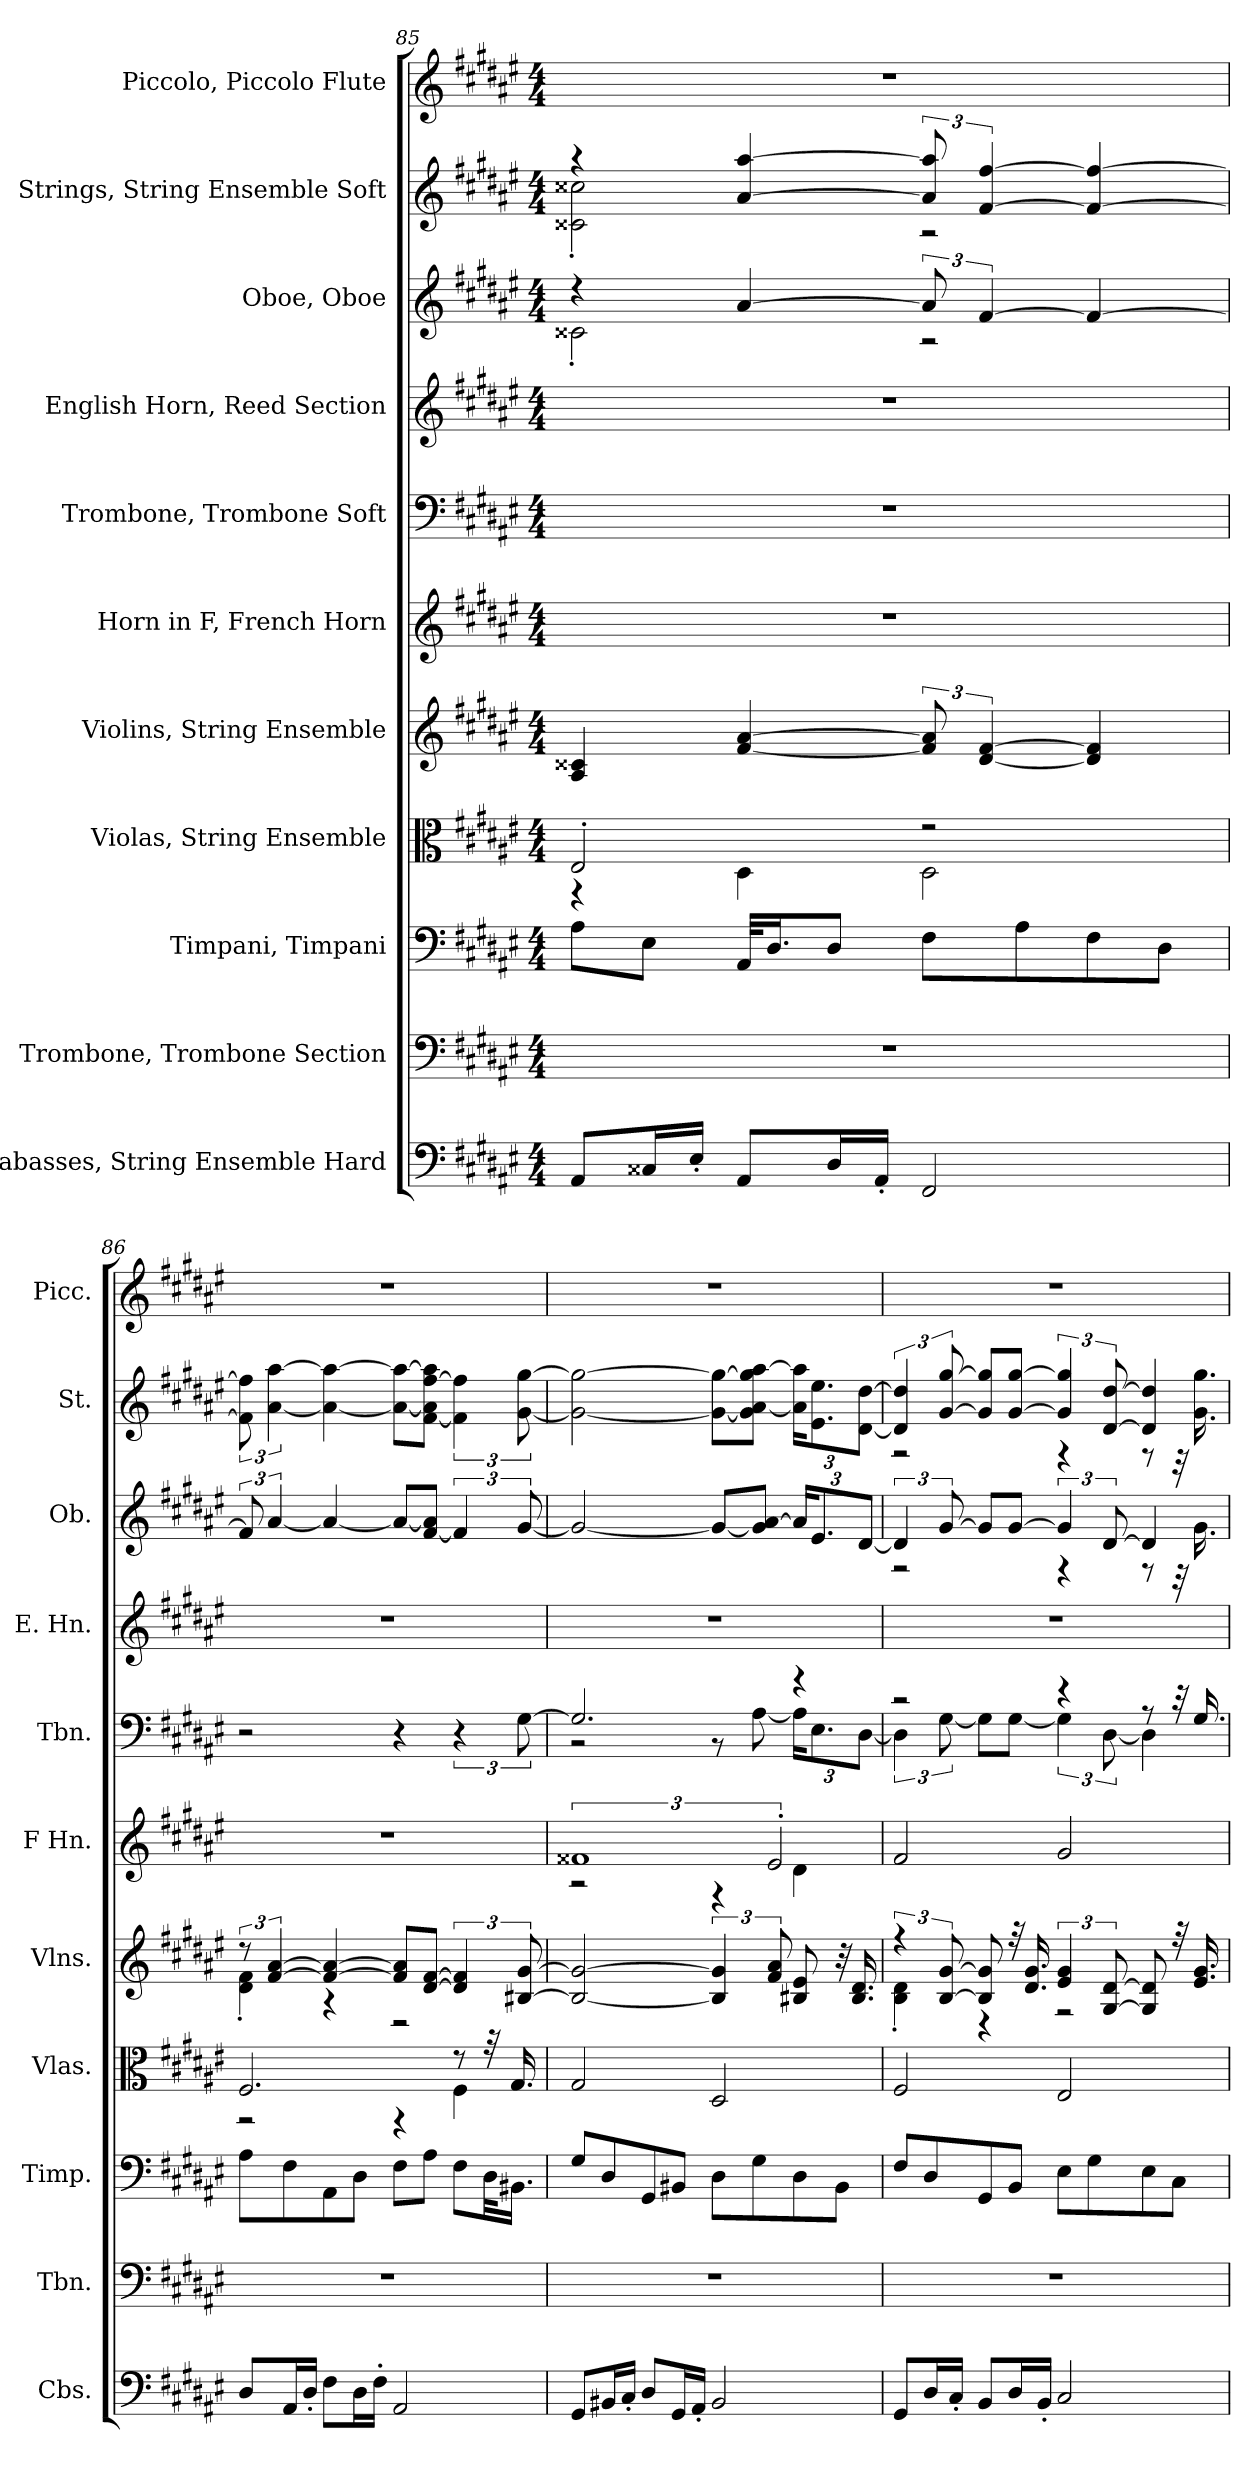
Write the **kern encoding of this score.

**kern	**kern	**kern	**kern	**kern	**kern	**kern	**kern	**kern	**kern	**kern
*part11	*part10	*part9	*part8	*part7	*part6	*part5	*part4	*part3	*part2	*part1
*staff11	*staff10	*staff9	*staff8	*staff7	*staff6	*staff5	*staff4	*staff3	*staff2	*staff1
*I"Contrabasses, String Ensemble Hard	*I"Trombone, Trombone Section	*I"Timpani, Timpani	*I"Violas, String Ensemble	*I"Violins, String Ensemble	*I"Horn in F, French Horn	*I"Trombone, Trombone Soft	*I"English Horn, Reed Section	*I"Oboe, Oboe	*I"Strings, String Ensemble Soft	*I"Piccolo, Piccolo Flute
*I'Cbs.	*I'Tbn.	*I'Timp.	*I'Vlas.	*I'Vlns.	*I'F Hn.	*I'Tbn.	*I'E. Hn.	*I'Ob.	*I'St.	*I'Picc.
*clefF4	*clefF4	*clefF4	*clefC3	*clefG2	*clefG2	*clefF4	*clefG2	*clefG2	*clefG2	*clefG2
*ITrd7c12	*	*	*	*	*ITrd4c7	*	*ITrd4c7	*	*	*ITrd-7c-12
*k[f#c#g#d#a#e#]	*k[f#c#g#d#a#e#]	*k[f#c#g#d#a#e#]	*k[f#c#g#d#a#e#]	*k[f#c#g#d#a#e#]	*k[f#c#g#d#a#]	*k[f#c#g#d#a#e#]	*k[f#c#g#d#a#]	*k[f#c#g#d#a#e#]	*k[f#c#g#d#a#e#]	*k[f#c#g#d#a#e#]
*M4/4	*M4/4	*M4/4	*M4/4	*M4/4	*M4/4	*M4/4	*M4/4	*M4/4	*M4/4	*M4/4
=85	=85	=85	=85	=85	=85	=85	=85	=85	=85	=85
*	*	*	*^	*	*	*	*	*^	*^	*
8AAA#/L	1r	8A#\L	2E#'/	4r	4A#/ 4c##X/	1r	1r	1r	4r	2c##X'\	4r	2c##X\' 2cc##X\'	1r
16CC##X/L	.	8E#\J	.	.	.	.	.	.	.	.	.	.	.
16EE#'/JJ	.	.	.	.	.	.	.	.	.	.	.	.	.
8AAA#/L	.	32AA#/KLL	.	4D#\	[4f#/ [4a#/	.	.	.	[4a#/	.	[4a#/ [4aa#/	.	.
.	.	16.D#/J	.	.	.	.	.	.	.	.	.	.	.
16DD#/L	.	8D#/J	.	.	.	.	.	.	.	.	.	.	.
16AAA#'/JJ	.	.	.	.	.	.	.	.	.	.	.	.	.
2FFF#/	.	8F#\L	2r	2D#\	12f#/] 12a#/]	.	.	.	12a#/]	2r	12a#/] 12aa#/]	2r	.
.	.	.	.	.	[6d#/ [6f#/	.	.	.	[6f#/	.	[6f#/ [6ff#/	.	.
.	.	8A#\	.	.	.	.	.	.	.	.	.	.	.
.	.	8F#\	.	.	4d#/] 4f#/]	.	.	.	4f#/_	.	4f#/_ 4ff#/_	.	.
.	.	8D#\J	.	.	.	.	.	.	.	.	.	.	.
*	*	*	*	*	*	*	*	*	*v	*v	*	*	*
*	*	*	*	*	*	*	*	*	*	*v	*v	*
!!LO:PB:g=z
=86	=86	=86	=86	=86	=86	=86	=86	=86	=86	=86	=86
*	*	*	*	*	*^	*	*	*	*	*	*
8DD#/L	1r	8A#\L	2.F#/	2r	12r	4d#\' 4f#\'	1r	2r	1r	12f#/]	12f#\] 12ff#\]	1r
.	.	.	.	.	[6f#/ [6a#/	.	.	.	.	[6a#/	[6a#\ [6aa#\	.
16AAA#/L	.	8F#\	.	.	.	.	.	.	.	.	.	.
16DD#'/JJ	.	.	.	.	.	.	.	.	.	.	.	.
8FF#\L	.	8AA#\	.	.	4f#/_ 4a#/_	4r	.	.	.	4a#/_	4a#\_ 4aa#\_	.
16DD#\L	.	8D#\J	.	.	.	.	.	.	.	.	.	.
16FF#'\JJ	.	.	.	.	.	.	.	.	.	.	.	.
2AAA#/	.	8F#\L	.	4r	8f#/] 8a#/]L	2r	.	4r	.	8a#/L_	8a#\_ 8aa#\_L	.
.	.	8A#\J	.	.	[8d#/ [8f#/J	.	.	.	.	[8f#/ 8a#/]J	[8f#\ 8a#\] [8ff#\ 8aa#\]J	.
.	.	8F#\L	8r	4F#\	6d#/] 6f#/]	.	.	6r	.	6f#/]	6f#\] 6ff#\]	.
.	.	32D#\KL	32r	.	.	.	.	.	.	.	.	.
.	.	16.BB#X\JJ	16.G#/	.	.	.	.	.	.	.	.	.
.	.	.	.	.	[12B#X/ [12g#/	.	.	[12G#\	.	[12g#/	[12g#\ [12gg#\	.
*	*	*	*v	*v	*	*	*	*	*	*	*	*
*	*	*	*	*v	*v	*	*	*	*	*	*
=87	=87	=87	=87	=87	=87	=87	=87	=87	=87	=87
*	*	*	*	*	*^	*^	*	*	*	*
8GGG#/L	1r	8G#/L	2G#/	2B#/_ 2g#/_	3%2B#X	2r	2.G#/]	2r	1r	2g#/_	2g#\_ 2gg#\_	1r
16BBB#X/L	.	8D#/	.	.	.	.	.	.	.	.	.	.
16CC#'/JJ	.	.	.	.	.	.	.	.	.	.	.	.
8DD#/L	.	8GG#/	.	.	.	.	.	.	.	.	.	.
16GGG#/L	.	8BB#X/J	.	.	.	.	.	.	.	.	.	.
16AAA#'/JJ	.	.	.	.	.	.	.	.	.	.	.	.
2BBB#/	.	8D#\L	2D#/	6B#/] 6g#/]	.	4r	.	8r	.	8g#/L_	8g#\_ 8gg#\_L	.
.	.	8G#\	.	.	.	.	.	[8A#\	.	8g#/] [8a#/J	8g#\] [8a#\ 8gg#\] [8aa#\J	.
.	.	.	.	12f#/ 12a#/	3A#'/	.	.	.	.	.	.	.
*	*	*	*	*	*	*	*	*Xbrackettup	*	*Xbrackettup	*Xbrackettup	*
.	.	8D#\	.	8B#X/ 8e#/	.	4G#\	4r	24A#\KL]	.	24a#/KL]	24a#\] 24aa#\]KL	.
.	.	.	.	.	.	.	.	12.E#\	.	12.e#/	12.e#\ 12.ee#\	.
.	.	8BB#\J	.	32r	.	.	.	.	.	.	.	.
.	.	.	.	16.B#/ 16.d#/	.	.	.	.	.	.	.	.
.	.	.	.	.	.	.	.	[12D#\J	.	[12d#/J	[12d#\ [12dd#\J	.
*	*	*	*	*	*v	*v	*	*	*	*	*	*
!!LO:PB:g=z
=88	=88	=88	=88	=88	=88	=88	=88	=88	=88	=88	=88
*	*	*	*	*^	*	*	*	*	*	*	*
*	*	*	*	*	*	*	*	*brackettup	*	*brackettup	*brackettup	*
*	*	*	*	*	*	*	*	*	*	*^	*^	*
8GGG#/L	1r	8F#/L	2F#/	6r	4B\' 4d#\'	2B/	2r	6D#\]	1r	6d#/]	2r	6d#/] 6dd#/]	2r	1r
16DD#/L	.	8D#/	.	.	.	.	.	.	.	.	.	.	.	.
.	.	.	.	[12B/ [12g#/	.	.	.	[12G#\	.	[12g#/	.	[12g#/ [12gg#/	.	.
16CC#'/JJ	.	.	.	.	.	.	.	.	.	.	.	.	.	.
8BBB/L	.	8GG#/	.	8B/] 8g#/]	4r	.	.	8G#\L]	.	8g#/L]	.	8g#/] 8gg#/]L	.	.
16DD#/L	.	8BB/J	.	32r	.	.	.	[8G#\J	.	[8g#/J	.	[8g#/ [8gg#/J	.	.
.	.	.	.	16.d#/ 16.g#/	.	.	.	.	.	.	.	.	.	.
16BBB'/JJ	.	.	.	.	.	.	.	.	.	.	.	.	.	.
2CC#/	.	8E#\L	2E#/	6e#/ 6g#/	2r	2c#/	4r	6G#\]	.	6g#/]	4r	6g#/] 6gg#/]	4r	.
.	.	8G#\	.	.	.	.	.	.	.	.	.	.	.	.
.	.	.	.	[12G#/ [12d#/	.	.	.	[12D#\	.	[12d#/	.	[12d#/ [12dd#/	.	.
.	.	8E#\	.	8G#/] 8d#/]	.	.	8r	4D#\]	.	4d#/]	8r	4d#/] 4dd#/]	8r	.
.	.	8C#\J	.	32r	.	.	32r	.	.	.	32r	.	32r	.
.	.	.	.	16.e#/ 16.g#/	.	.	16.G#/	.	.	.	16.g#\	.	16.g#\ 16.gg#\	.
*	*	*	*	*	*	*	*	*	*	*v	*v	*	*	*
*	*	*	*	*v	*v	*	*v	*v	*	*	*v	*v	*
=	=	=	=	=	=	=	=	=	=	=
*-	*-	*-	*-	*-	*-	*-	*-	*-	*-	*-
